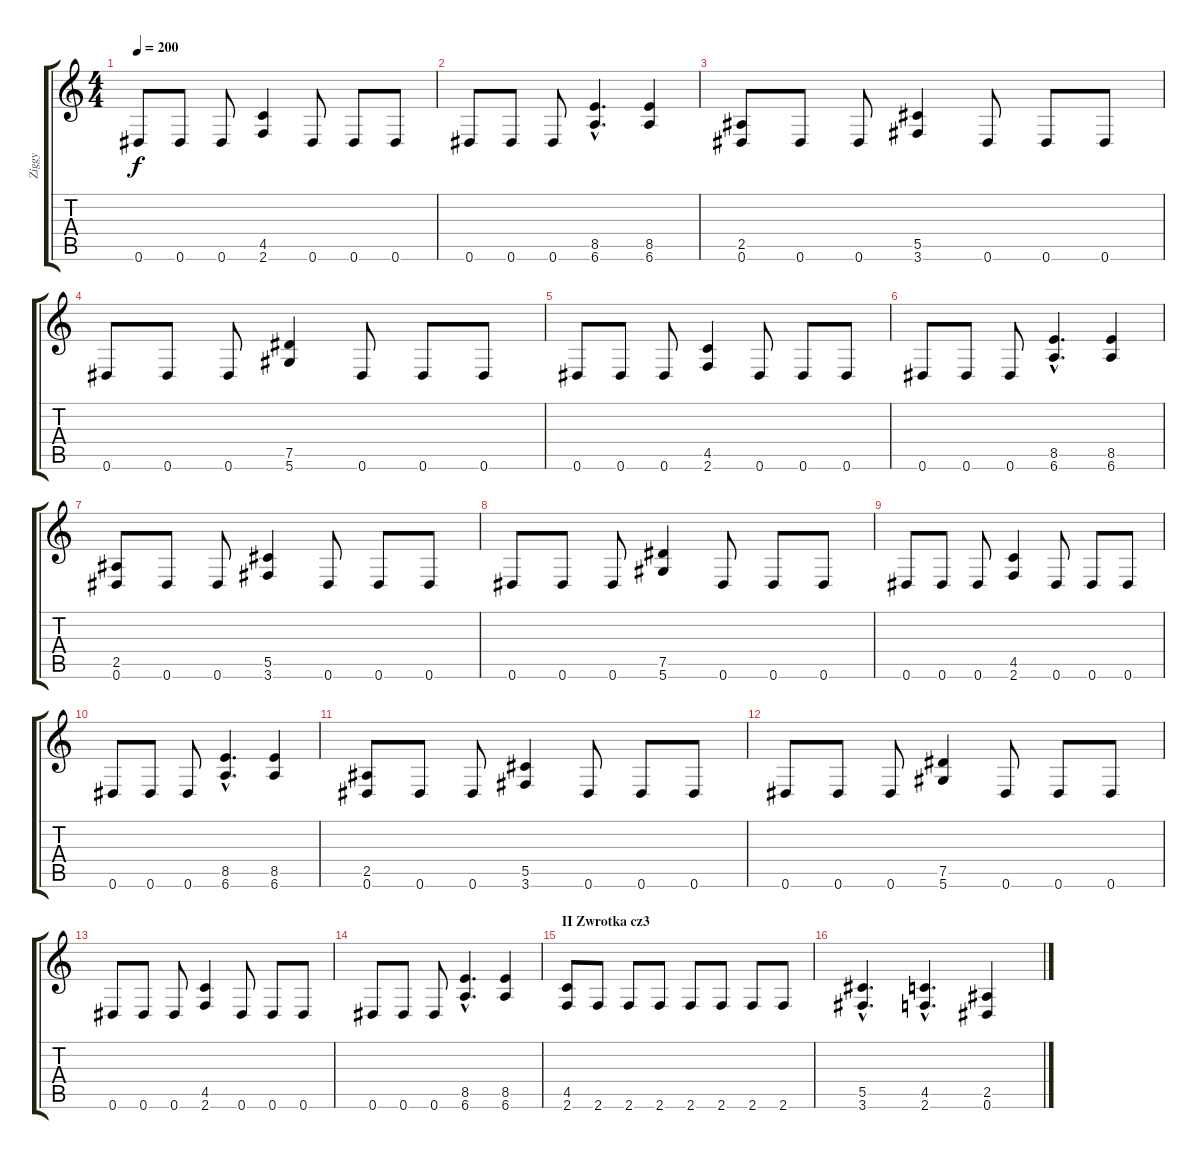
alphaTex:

\track ("Ziggy" "Ziggy") {instrument overdrivenguitar}
\staff {score tabs}
\tuning (Eb4 Bb3 Gb3 Db3 Ab2 Eb2) {hide}
\ts (4 4)
\tempo 200
\clef g2
\ks c
0.6.8{dy f} 0.6.8 0.6.8 (4.5 2.6).4 0.6.8 0.6.8 0.6.8 |
0.6.8 0.6.8 0.6.8 (8.5{hac} 6.6{hac}).4{d} (8.5 6.6).4 |
(2.5 0.6).8 0.6.8 0.6.8 (5.5 3.6).4 0.6.8 0.6.8 0.6.8 |
0.6.8 0.6.8 0.6.8 (7.5 5.6).4 0.6.8 0.6.8 0.6.8 |
0.6.8 0.6.8 0.6.8 (4.5 2.6).4 0.6.8 0.6.8 0.6.8 |
0.6.8 0.6.8 0.6.8 (8.5{hac} 6.6{hac}).4{d} (8.5 6.6).4 |
(2.5 0.6).8 0.6.8 0.6.8 (5.5 3.6).4 0.6.8 0.6.8 0.6.8 |
0.6.8 0.6.8 0.6.8 (7.5 5.6).4 0.6.8 0.6.8 0.6.8 |
0.6.8 0.6.8 0.6.8 (4.5 2.6).4 0.6.8 0.6.8 0.6.8 |
0.6.8 0.6.8 0.6.8 (8.5{hac} 6.6{hac}).4{d} (8.5 6.6).4 |
(2.5 0.6).8 0.6.8 0.6.8 (5.5 3.6).4 0.6.8 0.6.8 0.6.8 |
0.6.8 0.6.8 0.6.8 (7.5 5.6).4 0.6.8 0.6.8 0.6.8 |
0.6.8 0.6.8 0.6.8 (4.5 2.6).4 0.6.8 0.6.8 0.6.8 |
0.6.8 0.6.8 0.6.8 (8.5{hac} 6.6{hac}).4{d} (8.5 6.6).4 |
\section ("" "II Zwrotka cz3")
(4.5 2.6).8{balance 6} 2.6.8 2.6.8 2.6.8 2.6.8 2.6.8 2.6.8 2.6.8 |
(5.5{hac} 3.6{hac}).4{d} (4.5{hac} 2.6{hac}).4{d} (2.5 0.6).4
